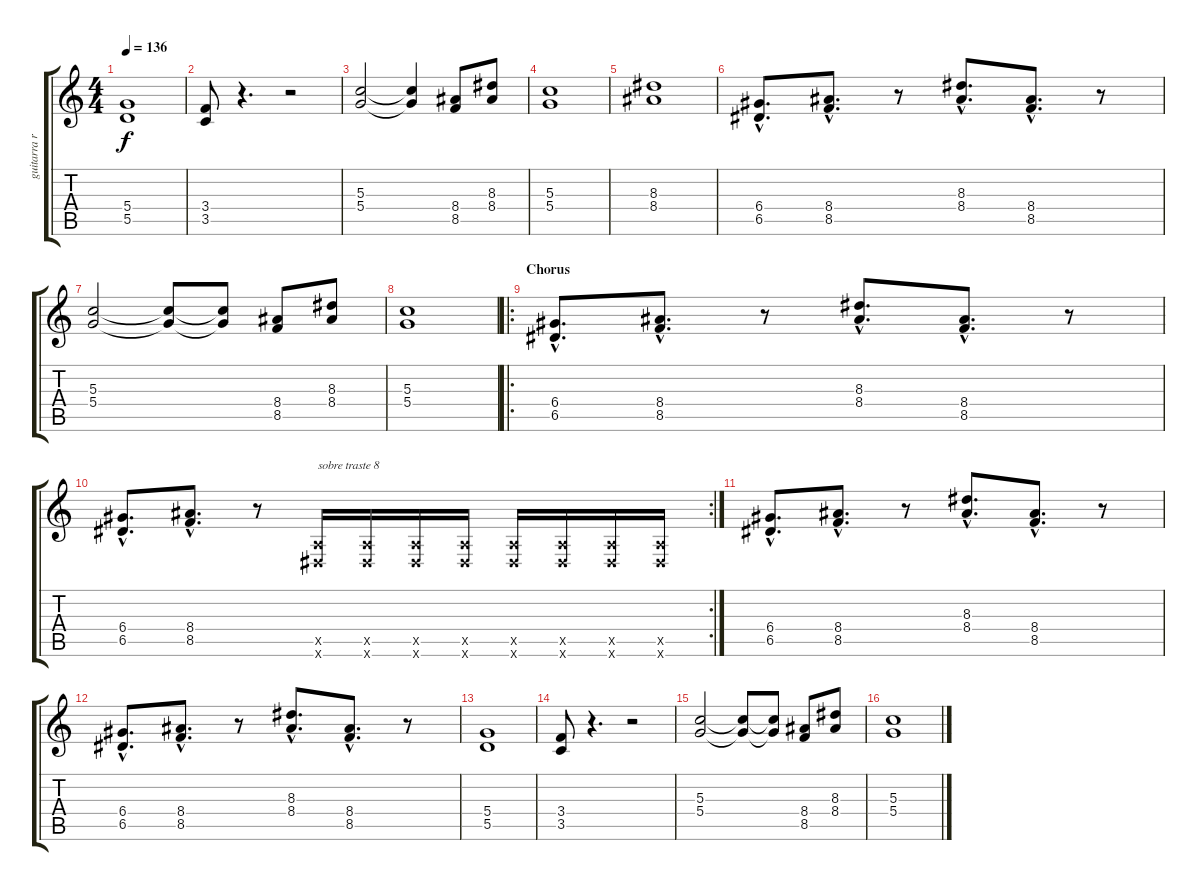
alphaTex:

\track ("guitarra ritmica" "guitarra r") {instrument distortionguitar}
\staff {score tabs}
\tuning (E4 B3 G3 D3 A2 E2) {hide}
\ts (4 4)
\tempo 136
\clef g2
\ks c
(5.4 5.5).1{dy f} |
(3.4 3.5).8 r.4{d} r.2 |
(5.3 5.4).2 (5.3{t} 5.4{t}).4 (8.4 8.5).8 (8.3 8.4).8 |
(5.3 5.4).1 |
(8.3 8.4).1 |
(6.4{hac} 6.5{hac}).8{d} (8.4{hac} 8.5{hac}).8{d} r.8 (8.3{hac} 8.4{hac}).8{d} (8.4{hac} 8.5{hac}).8{d} r.8 |
(5.3 5.4).2 (5.3{t} 5.4{t}).8 (5.3{t} 5.4{t}).8 (8.4 8.5).8 (8.3 8.4).8 |
(5.3 5.4).1 |
\ro
\section ("" "Chorus")
(6.4{hac} 6.5{hac}).8{d} (8.4{hac} 8.5{hac}).8{d} r.8 (8.3{hac} 8.4{hac}).8{d} (8.4{hac} 8.5{hac}).8{d} r.8 |
\rc 2
(6.4{hac} 6.5{hac}).8{d} (8.4{hac} 8.5{hac}).8{d} r.8 (0.5{x} -1.6{x}).16{txt "sobre traste 8"} (0.5{x} -1.6{x}).16 (0.5{x} -1.6{x}).16 (0.5{x} -1.6{x}).16 (0.5{x} -1.6{x}).16 (0.5{x} -1.6{x}).16 (0.5{x} -1.6{x}).16 (0.5{x} -1.6{x}).16 |
(6.4{hac} 6.5{hac}).8{d} (8.4{hac} 8.5{hac}).8{d} r.8 (8.3{hac} 8.4{hac}).8{d} (8.4{hac} 8.5{hac}).8{d} r.8 |
(6.4{hac} 6.5{hac}).8{d} (8.4{hac} 8.5{hac}).8{d} r.8 (8.3{hac} 8.4{hac}).8{d} (8.4{hac} 8.5{hac}).8{d} r.8 |
(5.4 5.5).1 |
(3.4 3.5).8 r.4{d} r.2 |
(5.3 5.4).2 (5.3{t} 5.4{t}).8 (5.3{t} 5.4{t}).8 (8.4 8.5).8 (8.3 8.4).8 |
(5.3 5.4).1
